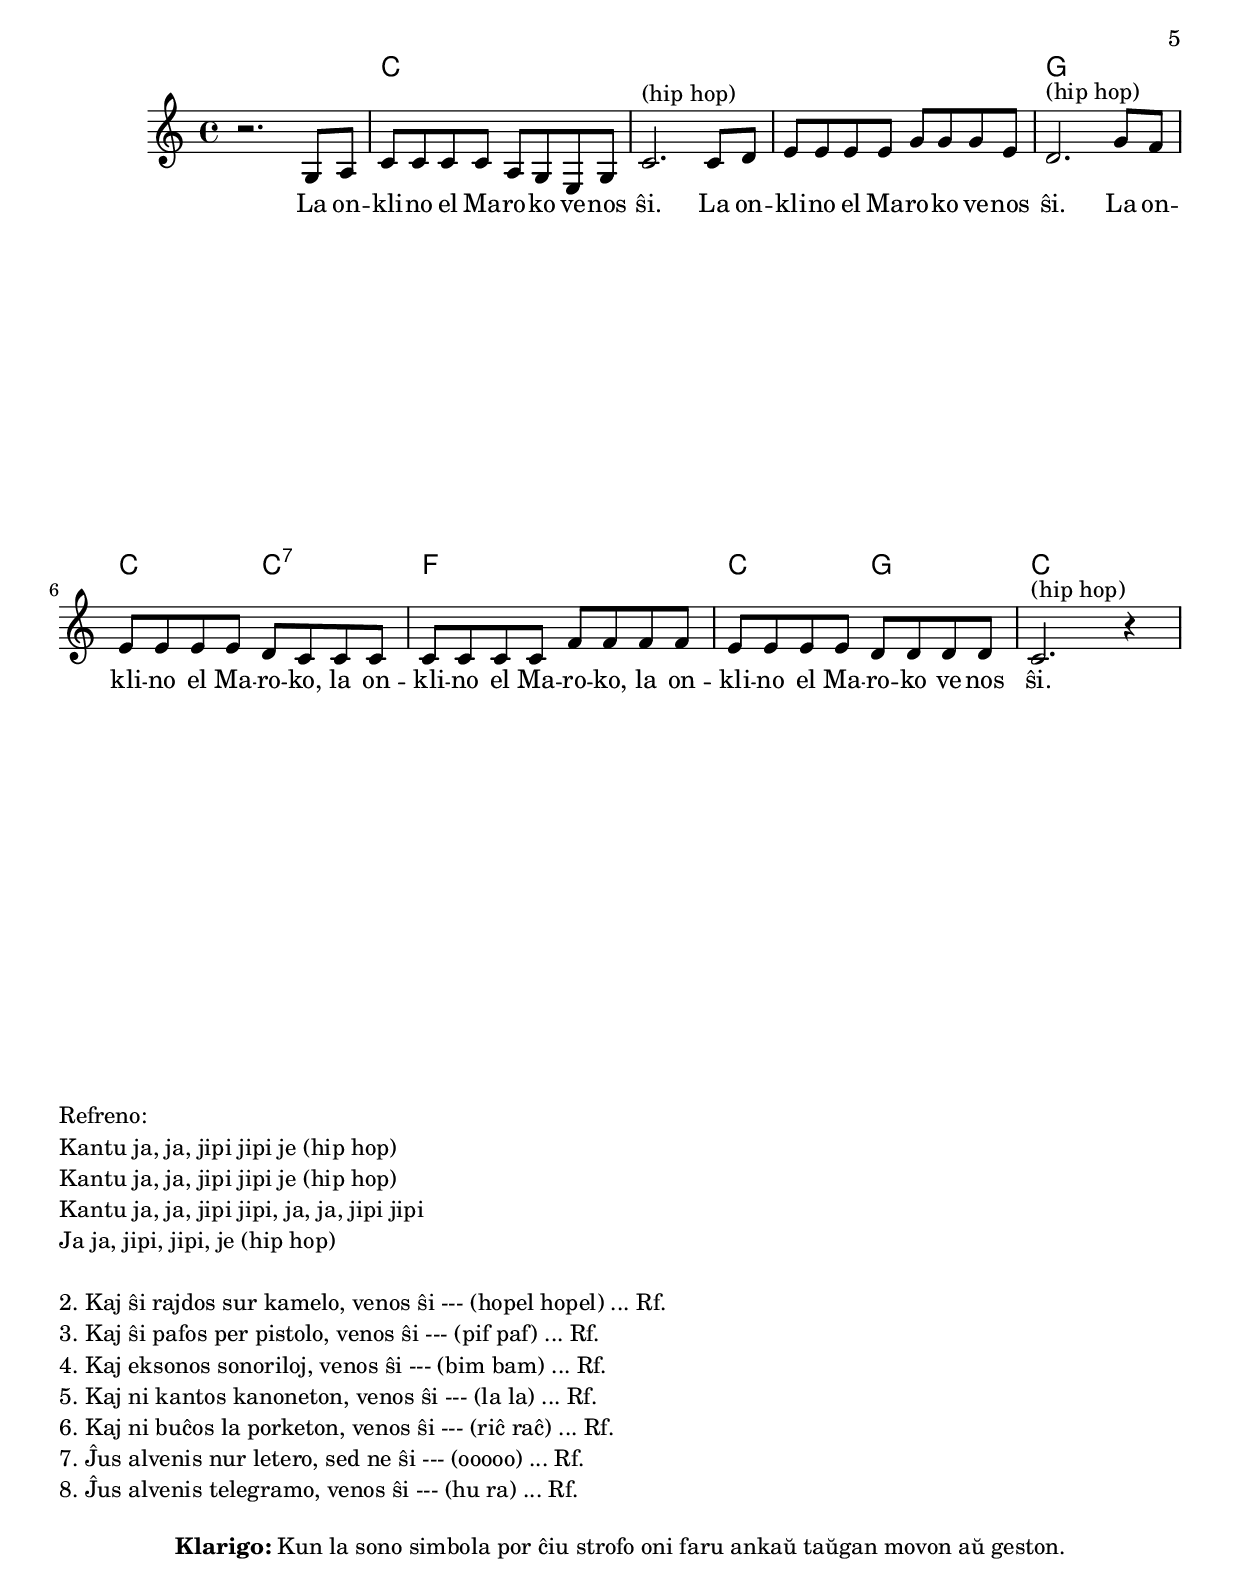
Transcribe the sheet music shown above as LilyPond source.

\pageBreak
\tocItem \markup "La aŭto de la ĉefo"
\score {
	\header {
	title = "La aŭto de la ĉefo"
	}
  % jen truko por aperigi kanta(j)n titolo(j)n ankaŭ kiam mankas notoj:
  \layout { #(layout-set-staff-size 0) }
  \new Staff \with { \remove Staff_symbol_engraver } {
    \omit Staff.Clef \omit Staff.BarLine \omit Staff.TimeSignature \omit Score.BarNumber { s1 }
    } % staff
}

\markup {
% \combine \null \vspace #0.3 % adds vertical spacing between verses
      
 \fill-line {
    % \hspace #0.1 % moves the column off the left margin;
     % can be removed if space on the page is tight
     \column {
        "La aŭto de la ĉefo havas truon en la rad', (3×)"
        "ni riparu ĝin per peco de maĉgum'."
        } % column
    } % fill-line
} % markup	

\markup {
  \fill-line {
    %\hspace #0.1 % moves the column off the left margin;
     % can be removed if space on the page is tight
     \column {
      \combine \null \vspace #0.5 % adds vertical spacing between verses
      \line { \bold "Klarigo:"
        \column {
          "Ripetu ĉiam anstataŭante unu plian substantivon per movo / sono:"
          "aŭto: stirado (brum, brum)"
          "ĉefo: soldata salutgesto"
          "truon: montrofingro malsupren (pŝŝŝ!)"
          "rad': manoj formas rondon"
          "maĉgum': fingroj tiras maĉgumon el la buŝo (njam, njam)"
              \combine \null \vspace #0.5 % adds vertical spacing between verses
          } % column
      } %
        }       
  }
}

\pageBreak
\tocItem \markup "Muzikanto"
\score {
	\header {
	title = "Muzikanto"
        subtitle = "silezia popolkanto"
	}
  % jen truko por aperigi kanta(j)n titolo(j)n ankaŭ kiam mankas notoj:
  \layout { #(layout-set-staff-size 0) }
  \new Staff \with { \remove Staff_symbol_engraver } {
    \omit Staff.Clef \omit Staff.BarLine \omit Staff.TimeSignature \omit Score.BarNumber { s1 }
    } % staff
}

\noPageBreak

\markup {
  \fill-line {
    % \hspace #0.1 % moves the column off the left margin;
     % can be removed if space on the page is tight
     \column {
      \line { \bold "1."
        \column {
          "|: Mi estas muzikanto, bona ludanto. :|"
          "|: Mi scipovas ludi :| |: la gitaron. :|"
          "Gita-gita-gita-gita-gita-gita-gita-gita,"
          "gita-gita-gita-gita-gita-gita-gitaron."
          }
        }
      \combine \null \vspace #0.5 % adds vertical spacing between verses
      \line { \bold "2."
        \column {
          "... la pianon: pia-pia- ... pianon."
          }
        }
      \combine \null \vspace #0.5 % adds vertical spacing between verses
      \line { \bold "3."
        \column {
          "... violonon: vio-vio- ... violonon."
          }
        }
      \combine \null \vspace #0.5 % adds vertical spacing between verses
      \line { \bold "4."
        \column {
          "... la trumpeton: trumpe-trumpe- ... trumpeton."
          }
        }
      \combine \null \vspace #0.5 % adds vertical spacing between verses
      \line { \bold "5."
        \column {
          "... la tamburon: tambu-tambu- ... tamburon."
          }
        }
      \combine \null \vspace #0.5 % adds vertical spacing between verses
      \line { \bold "6."
        \column {
          "... ĉiujn instrumentojn:"
          "Gita-gita-pia-pia-vio-vio-trumpe-trumpe,"
          "gita-gita-pia-pia-vio-trumpe-tamburon."
          }
        }
      } % column
    } % fill-line
} % markup	

\pageBreak
\tocItem \markup "Granda urso"
\score {
	\header {
	title = "Granda urso"
	subsubtitle = "laŭ popola popolkanto Stary niedźwiedź mocno śpi"
	}
  % jen truko por aperigi kanta(j)n titolo(j)n ankaŭ kiam mankas notoj:
  \layout { #(layout-set-staff-size 0) }
  \new Staff \with { \remove Staff_symbol_engraver } {
    \omit Staff.Clef \omit Staff.BarLine \omit Staff.TimeSignature \omit Score.BarNumber { s1 }
    } % staff
}

\markup {
% \combine \null \vspace #0.3 % adds vertical spacing between verses
      
 \fill-line {
    % \hspace #0.1 % moves the column off the left margin;
     % can be removed if space on the page is tight
     \column {
        "|: Granda urso dormegas :|"
        "Ni ĝin tre timegas,"
        "piedfingre marŝetas,"
        "|: se vekiĝos, manĝos nin. :|"
        "La 1-an horon la urso dormas,"
        "La 2-an horon la urso ronkas,"
        "La 3-an horon la urso kaptas!"
        } % column
    } % fill-line
} % markup	

\markup {
  \fill-line {
    %\hspace #0.1 % moves the column off the left margin;
     % can be removed if space on the page is tight
     \column {
      \combine \null \vspace #0.5 % adds vertical spacing between verses
      \line { \bold "Klarigo:"
        \column {
          "Unu infano kaŭras kaj ludas la urson."
          "Aliaj infanoj tenas manojn kaj moviĝas ĉirkaŭ ĝi, kantante."
          "Post ĉiu \"horo\" venas paŭzo, en kiu la urso faras sonon aŭ ekkaptas."
          "Ĉiuj diskuras. Ripetu kelkfoje: La unua kaptito fariĝas la nova urso."
              \combine \null \vspace #0.5 % adds vertical spacing between verses
            } % column
      } %
        }       
  }
}

\pageBreak
% Marek: notoj troveblas en https://kantaro.ikso.net/dek_boteloj

\tocItem \markup "Dek boteloj"
\score {
	\header {
	title = "Dek boteloj"
	subtitle = "laŭ angla popolkanto Ten green bottles"
        subsubtitle = "Esperanta traduko de Harry William Holmes"
	}
  % jen truko por aperigi kanta(j)n titolo(j)n ankaŭ kiam mankas notoj:
  \layout { #(layout-set-staff-size 0) }
  \new Staff \with { \remove Staff_symbol_engraver } {
    \omit Staff.Clef \omit Staff.BarLine \omit Staff.TimeSignature \omit Score.BarNumber { s1 }
    } % staff
}

\markup {
% \combine \null \vspace #0.3 % adds vertical spacing between verses
      
 \fill-line {
    % \hspace #0.1 % moves the column off the left margin;
     % can be removed if space on the page is tight
     \column {
        "|: Dek boteloj pendas de la mur', :|"
        "sed se akcidente falas unu nur,"
        "tiam naŭ boteloj pendas de la mur'."
        \combine \null \vspace #0.5 % adds vertical spacing between verses
        "Naŭ boteloj..."
        "Ok boteloj..."
        "..."
        \combine \null \vspace #0.5 % adds vertical spacing between verses
        "..."
        "tiam nul boteloj pendas de la mur'."
        } % column
    } % fill-line
} % markup	

\markup {
  \fill-line {
    %\hspace #0.1 % moves the column off the left margin;
     % can be removed if space on the page is tight
     \column {
      \combine \null \vspace #0.5 % adds vertical spacing between verses
      \line { \bold "Klarigo:"
        \column {
          "10 infanoj staras senmove."
          "Je ĉiu vorto \"falas\" unu infano \"falas\" teren kaj restas senmova."
          "Fine ĉiuj infanoj kuŝas tere."
              \combine \null \vspace #0.5 % adds vertical spacing between verses
            } % column
      } %
        }       
  }
}

\pageBreak
\version "2.20.0"

\tocItem \markup "La Onklino el Maroko"
\score {
  \header {
  title = "La Onklino el Maroko"
  subsubtitle = "laŭ germana alternativa teksto por usona popolkanto She'll Be Coming 'Round the Mountain"
  }
  
  <<
    \new ChordNames {
      \set chordChanges = ##t
      \set noChordSymbol = ""	  
      \chordmode {
        r1 c c c g c2 c2:7 f1 c2 g2 c1
      }
    }
    \new Voice = "melodio" {
      %\autoBeamOff
      \relative c' {
        \clef treble
        \key c \major
        \time 4/4
        r2. g8 a | c c c c a g e g | c2.^"(hip hop)"
            c8 d | e e e e g g g e | d2.^"(hip hop)"
            g8 f | e e e e d c c c | c c c c f f f f |
                   e e e e d d d d | c2.^"(hip hop)" r4
      }
    } 
    \new Lyrics \lyricsto "melodio"
      {
        La on -- kli -- no el Ma -- ro -- ko ve -- nos ŝi. 
        La on -- kli -- no el Ma -- ro -- ko ve -- nos ŝi.
        La on -- kli -- no el Ma -- ro -- ko, la on -- kli -- no el Ma -- ro -- ko,
        la on -- kli -- no el Ma -- ro -- ko ve -- nos ŝi.
      }
>>

\layout { }
}

\markup {
  \column {
    \left-align {
      "Refreno:"
      "Kantu ja, ja, jipi jipi je (hip hop)"
      "Kantu ja, ja, jipi jipi je (hip hop)"
      "Kantu ja, ja, jipi jipi, ja, ja, jipi jipi"
      "Ja ja, jipi, jipi, je (hip hop)"
    }
    \null
    \left-align {
      "2. Kaj ŝi rajdos sur kamelo, venos ŝi --- (hopel hopel) ... Rf."
      "3. Kaj ŝi pafos per pistolo, venos ŝi --- (pif paf) ... Rf."
      "4. Kaj eksonos sonoriloj, venos ŝi --- (bim bam) ... Rf."
      "5. Kaj ni kantos kanoneton, venos ŝi --- (la la) ... Rf."
      "6. Kaj ni buĉos la porketon, venos ŝi --- (riĉ raĉ) ... Rf."
      "7. Ĵus alvenis nur letero, sed ne ŝi --- (ooooo) ... Rf."
      "8. Ĵus alvenis telegramo, venos ŝi --- (hu ra) ... Rf."
    }
  }
}

\markup {
  \fill-line {
    %\hspace #0.1 % moves the column off the left margin;
     % can be removed if space on the page is tight
     \column {
      \combine \null \vspace #0.5 % adds vertical spacing between verses
      \line { \bold "Klarigo:"
        \column {
          "Kun la sono simbola por ĉiu strofo oni faru ankaŭ taŭgan movon aŭ geston."
              \combine \null \vspace #0.5 % adds vertical spacing between verses

            } % column
      } %
	}	
  }
}

